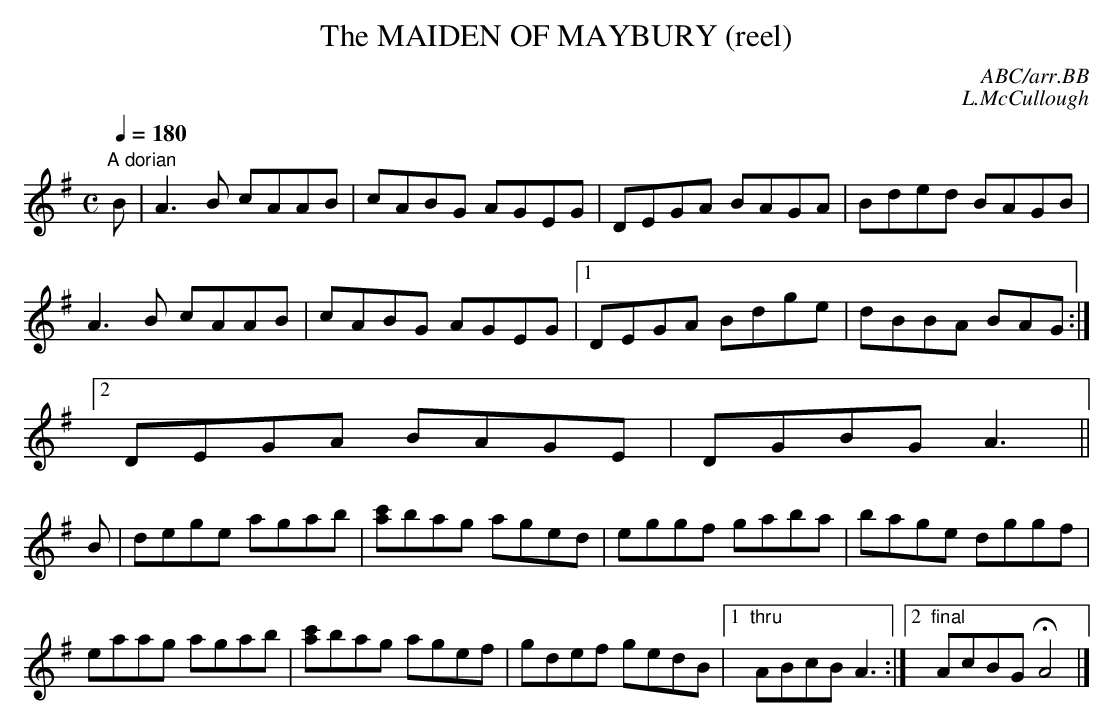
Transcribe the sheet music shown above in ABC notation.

X:1
T:MAIDEN OF MAYBURY (reel), The
C:ABC/arr.BB
C:L.McCullough
Q:1/4=180
L:1/8
M:C
K:G
"A dorian"
B|A3B cAAB|cABG AGEG|DEGA BAGA|Bded BAGB|
A3B cAAB|cABG AGEG|1 DEGA Bdge|dBBA BAG:|
[2 DEGA BAGE|DGBG A3||
B|dege agab|[ac']bag aged|eggf gaba|bage dggf|
eaag agab|[ac']bag agef|gdef gedB|1 "thru"ABcB A3:|\
[2 "final"AcBG HA4|]
